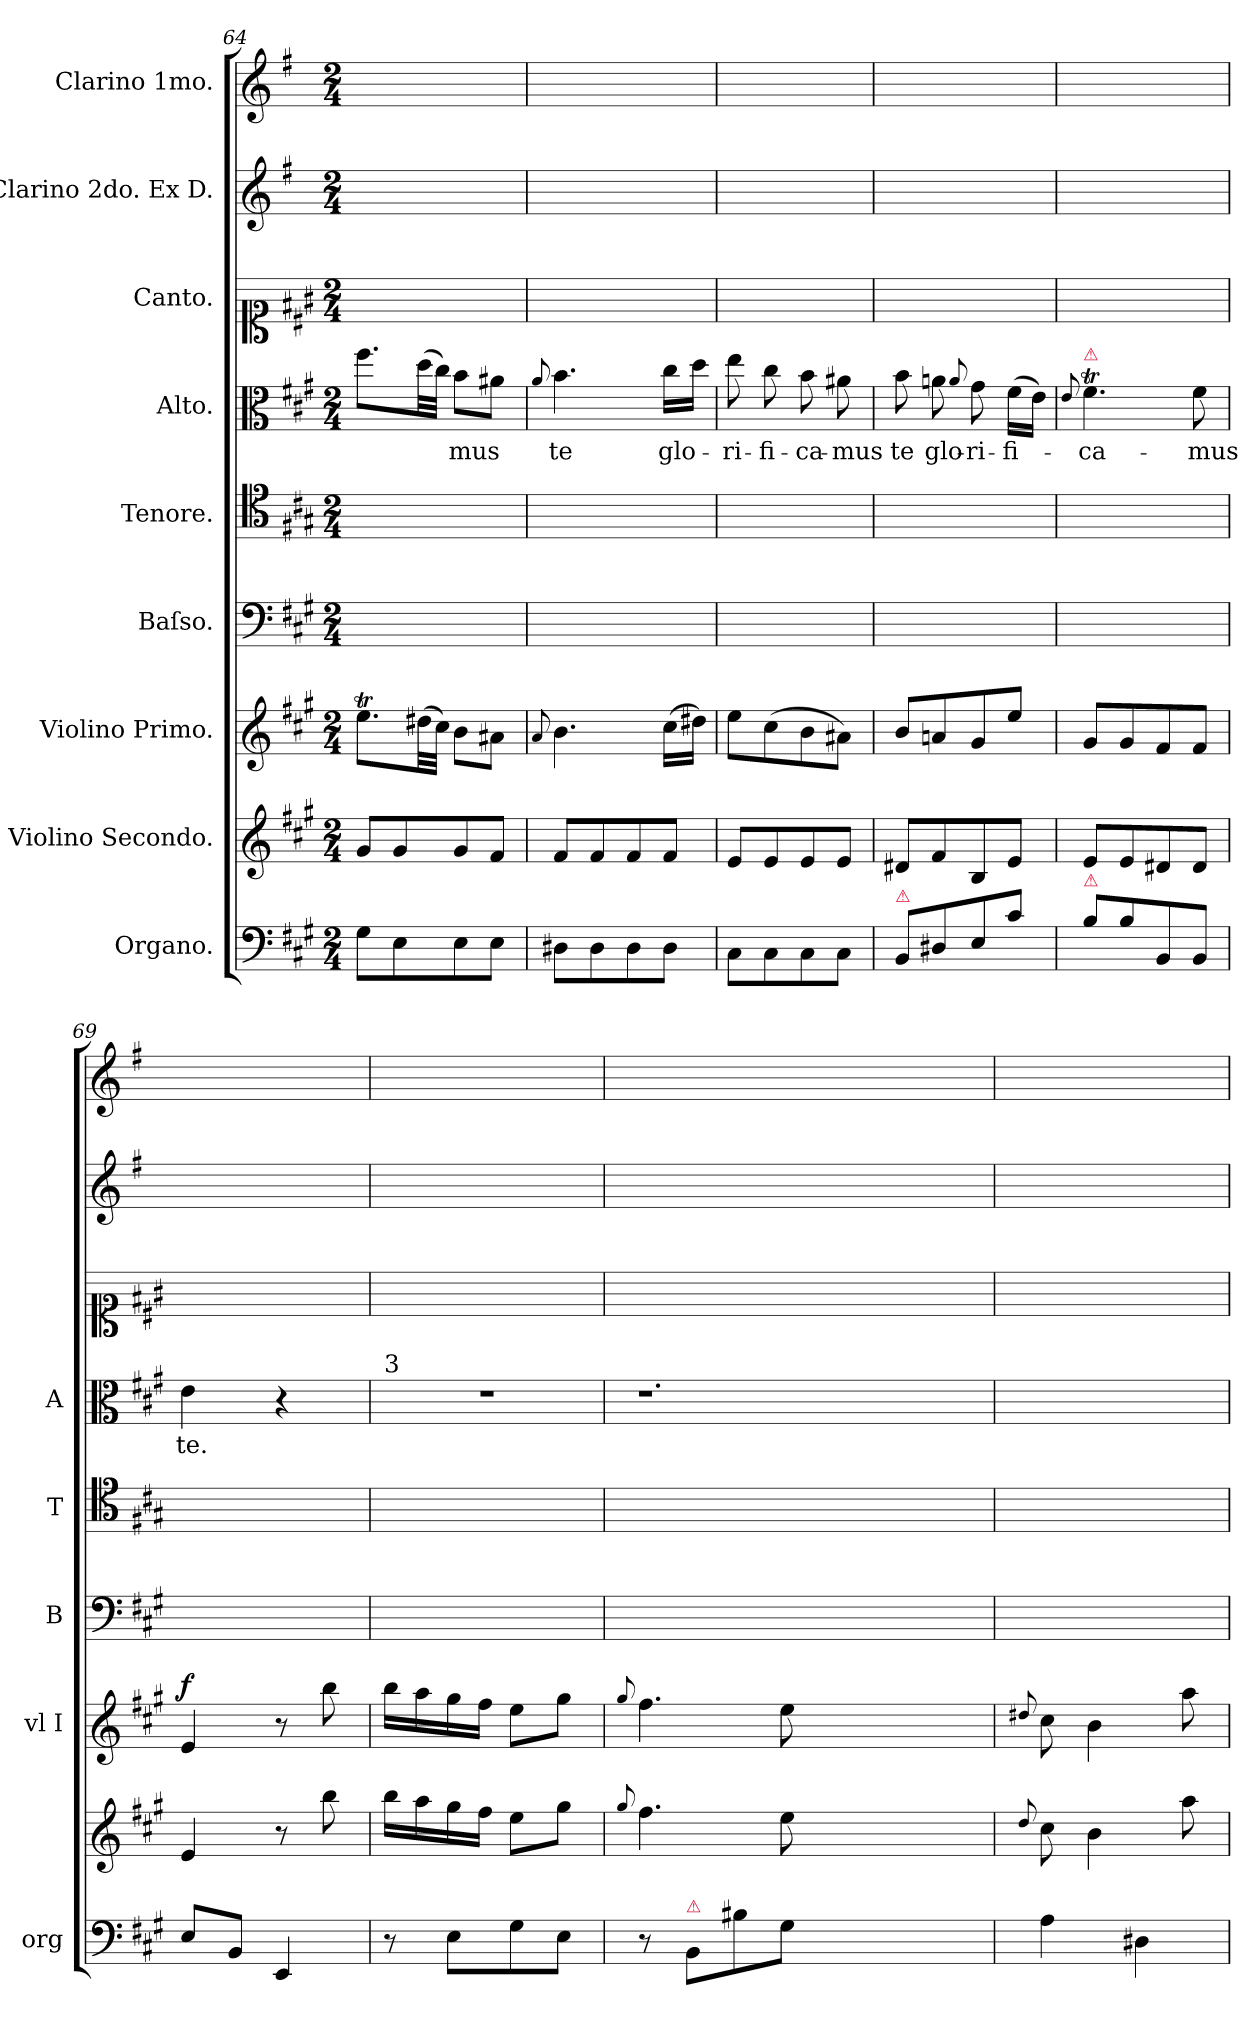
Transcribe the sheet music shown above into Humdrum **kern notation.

**kern	**kern	**kern	**dynam	**kern	**kern	**kern	**text	**kern	**kern	**kern
*part9	*part8	*part7	*part7	*part6	*part5	*part4	*part4	*part3	*part2	*part1
*staff9	*staff8	*staff7	*staff7	*staff6	*staff5	*staff4	*staff4	*staff3	*staff2	*staff1
*I"Organo.	*I"Violino Secondo.	*I"Violino Primo.	*	*I"Baſso.	*I"Tenore.	*I"Alto.	*	*I"Canto.	*I"Clarino 2do. Ex D.	*I"Clarino 1mo.
*I'org	*	*I'vl I	*	*I'B	*I'T	*I'A	*	*	*	*
*clefF4	*clefG2	*clefG2	*	*clefF4	*clefC4	*clefC3	*	*clefC1	*clefG2	*clefG2
*	*	*	*	*	*	*	*	*	*ITrd-1c-2	*ITrd-1c-2
*k[f#c#g#]	*k[f#c#g#]	*k[f#c#g#]	*	*k[f#c#g#]	*k[f#c#g#]	*k[f#c#g#]	*	*k[f#c#g#]	*k[f#c#g#]	*k[f#c#g#]
*M2/4	*M2/4	*M2/4	*	*M2/4	*M2/4	*M2/4	*	*M2/4	*M2/4	*M2/4
=64	=64	=64	=64	=64	=64	=64	=64	=64	=64	=64
8G#\L	8g#/L	8.eeT\L	.	2ryy	2ryy	8.ff#\L	.	2ryy	2ryy	2ryy
8E\	8g#/	.	.	.	.	.	.	.	.	.
.	.	(>32dd#X\LL	.	.	.	(>32dd\LL	.	.	.	.
.	.	32cc#\JJJ)	.	.	.	32cc#\JJJ)	.	.	.	.
8E\	8g#/	8b\L	.	.	.	8b\L	-mus	.	.	.
8E\J	8f#/J	8a#X\J	.	.	.	8a#X\J	.	.	.	.
=65	=65	=65	=65	=65	=65	=65	=65	=65	=65	=65
.	.	8qqa/	.	.	.	8qqa/	.	.	.	.
8D#X\L	8f#/L	4.b\	.	2ryy	2ryy	4.b\	te	2ryy	2ryy	2ryy
8D#\	8f#/	.	.	.	.	.	.	.	.	.
8D#\	8f#/	.	.	.	.	.	.	.	.	.
8D#\J	8f#/J	(>16cc#\LL	.	.	.	16cc#\LL	glo-	.	.	.
.	.	16dd#X\JJ)	.	.	.	16dd\JJ	.	.	.	.
=66	=66	=66	=66	=66	=66	=66	=66	=66	=66	=66
8C#\L	8e/L	8ee\L	.	2ryy	2ryy	8ee\	-ri-	2ryy	2ryy	2ryy
8C#\	8e/	(>8cc#\	.	.	.	8cc#\	-fi-	.	.	.
8C#\	8e/	8b\	.	.	.	8b\	-ca-	.	.	.
8C#\J	8e/J	8a#X\J)	.	.	.	8a#X\	-mus	.	.	.
=67	=67	=67	=67	=67	=67	=67	=67	=67	=67	=67
!LO:TX:a:color=crimson:t=⚠	!	!	!	!	!	!	!	!	!	!
8BB/L	8d#X/L	8b/L	.	2ryy	2ryy	8b\	te	2ryy	2ryy	2ryy
8D#X/	8f#/	8an/	.	.	.	8an\	glo-	.	.	.
.	.	.	.	.	.	8qqa/	.	.	.	.
8E/	8B/	8g#/	.	.	.	8g#\	-ri-	.	.	.
8c#\J	8e/J	8ee/J	.	.	.	(>16f#\LL	-fi-	.	.	.
.	.	.	.	.	.	16e\JJ)	.	.	.	.
=68	=68	=68	=68	=68	=68	=68	=68	=68	=68	=68
.	.	.	.	.	.	8qqe/	.	.	.	.
!	!	!	!	!	!	!LO:TX:a:color=crimson:t=⚠	!	!	!	!
!LO:TX:a:color=crimson:t=⚠	!	!	!	!	!	!	!	!	!	!
8B\L	8e/L	8g#/L	.	2ryy	2ryy	4.f#T\	-ca-	2ryy	2ryy	2ryy
8B\	8e/	8g#/	.	.	.	.	.	.	.	.
8BB/	8d#X/	8f#/	.	.	.	.	.	.	.	.
8BB/J	8d#/J	8f#/J	.	.	.	8f#\	-mus	.	.	.
=69	=69	=69	=69	=69	=69	=69	=69	=69	=69	=69
!	!	!	!LO:DY:a	!	!	!	!	!	!	!
8E/L	4e/	4e/	f	2ryy	2ryy	4e\	te.	2ryy	2ryy	2ryy
8BB/J	.	.	.	.	.	.	.	.	.	.
4EE/	8r	8r	.	.	.	4r	.	.	.	.
.	8bb\	8bb\	.	.	.	.	.	.	.	.
=70	=70	=70	=70	=70	=70	=70	=70	=70	=70	=70
!	!	!	!	!	!	!LO:TX:a:t=3	!	!	!	!
8r	16bb\LL	16bb\LL	.	2ryy	2ryy	2r	.	2ryy	2ryy	2ryy
.	16aa\	16aa\	.	.	.	.	.	.	.	.
8E\L	16gg#\	16gg#\	.	.	.	.	.	.	.	.
.	16ff#\JJ	16ff#\JJ	.	.	.	.	.	.	.	.
8G#\	8ee\L	8ee\L	.	.	.	.	.	.	.	.
8E\J	8gg#\J	8gg#\J	.	.	.	.	.	.	.	.
=71	=71	=71	=71	=71	=71	=71	=71	=71	=71	=71
.	8qqgg#/	8qqgg#/	.	.	.	.	.	.	.	.
8r	4.ff#\	4.ff#\	.	2ryy	2ryy	1.r	.	2ryy	2ryy	2ryy
!LO:TX:a:color=crimson:t=⚠	!	!	!	!	!	!	!	!	!	!
8BB/L	.	.	.	.	.	.	.	.	.	.
8B#X\	.	.	.	.	.	.	.	.	.	.
8G#\J	8ee\	8ee\	.	.	.	.	.	.	.	.
1ryy	1ryy	1ryy	.	1ryy	1ryy	.	.	1ryy	1ryy	1ryy
=72	=72	=72	=72	=72	=72	=72	=72	=72	=72	=72
.	8qqdd/	8qqdd#X/	.	.	.	.	.	.	.	.
4A\	8cc#\	8cc#\	.	2ryy	2ryy	2ryy	.	2ryy	2ryy	2ryy
.	4b\	4b\	.	.	.	.	.	.	.	.
4D#X\	.	.	.	.	.	.	.	.	.	.
.	8aa\	8aa\	.	.	.	.	.	.	.	.
=	=	=	=	=	=	=	=	=	=	=
*-	*-	*-	*-	*-	*-	*-	*-	*-	*-	*-
